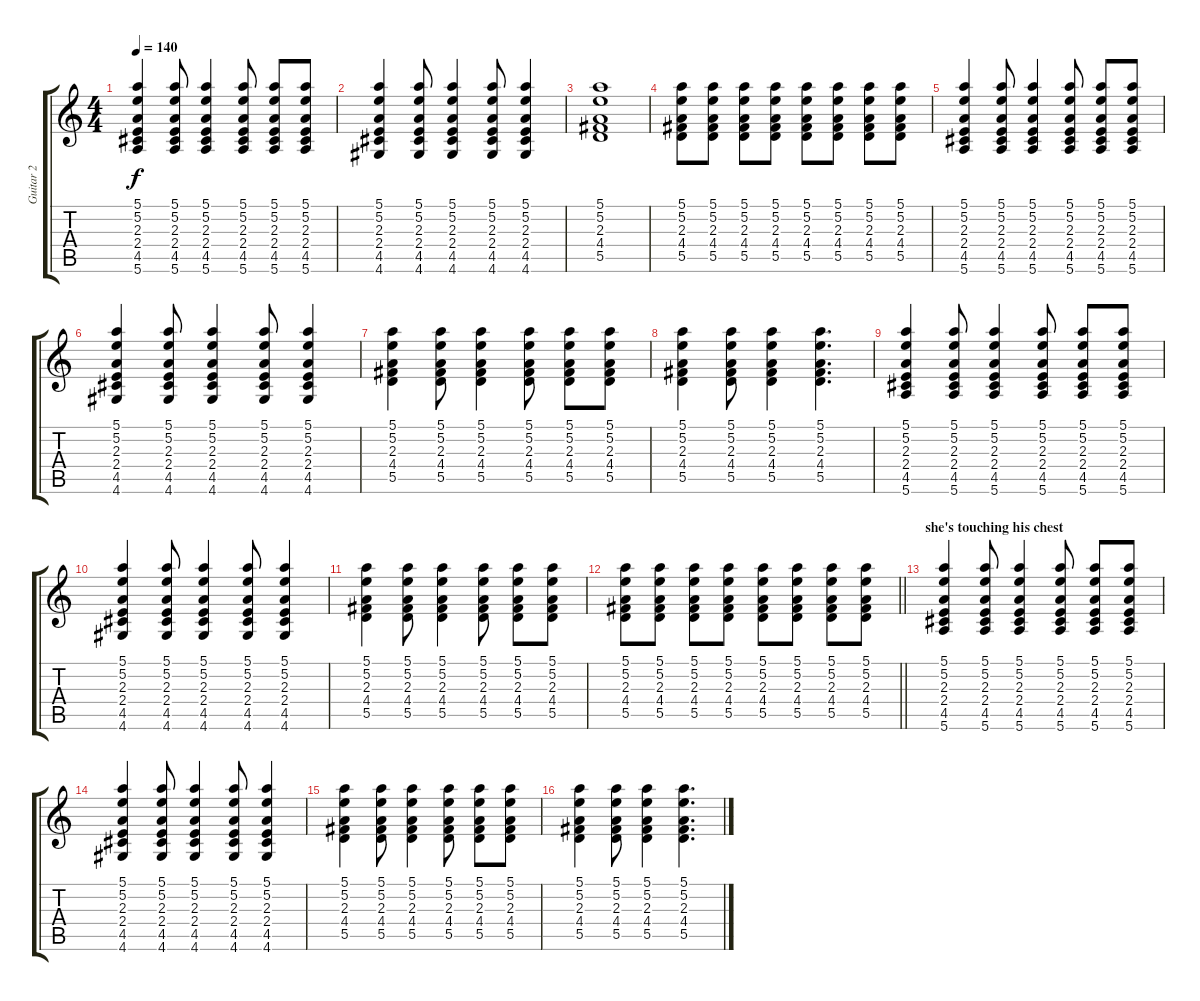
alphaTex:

\track ("Guitar 2" "Guitar 2") {instrument acousticguitarsteel}
\staff {score tabs}
\tuning (E4 B3 G3 D3 A2 E2) {hide}
\ts (4 4)
\tempo 140
\clef g2
\ks c
(5.1 5.2 2.3 2.4 4.5 5.6).4{dy f} (5.1 5.2 2.3 2.4 4.5 5.6).8 (5.1 5.2 2.3 2.4 4.5 5.6).4 (5.1 5.2 2.3 2.4 4.5 5.6).8 (5.1 5.2 2.3 2.4 4.5 5.6).8 (5.1 5.2 2.3 2.4 4.5 5.6).8 |
(5.1 5.2 2.3 2.4 4.5 4.6).4 (5.1 5.2 2.3 2.4 4.5 4.6).8 (5.1 5.2 2.3 2.4 4.5 4.6).4 (5.1 5.2 2.3 2.4 4.5 4.6).8 (5.1 5.2 2.3 2.4 4.5 4.6).4 |
(5.1 5.2 2.3 4.4 5.5).1 |
(5.1 5.2 2.3 4.4 5.5).8 (5.1 5.2 2.3 4.4 5.5).8 (5.1 5.2 2.3 4.4 5.5).8 (5.1 5.2 2.3 4.4 5.5).8 (5.1 5.2 2.3 4.4 5.5).8 (5.1 5.2 2.3 4.4 5.5).8 (5.1 5.2 2.3 4.4 5.5).8 (5.1 5.2 2.3 4.4 5.5).8 |
(5.1 5.2 2.3 2.4 4.5 5.6).4 (5.1 5.2 2.3 2.4 4.5 5.6).8 (5.1 5.2 2.3 2.4 4.5 5.6).4 (5.1 5.2 2.3 2.4 4.5 5.6).8 (5.1 5.2 2.3 2.4 4.5 5.6).8 (5.1 5.2 2.3 2.4 4.5 5.6).8 |
(5.1 5.2 2.3 2.4 4.5 4.6).4 (5.1 5.2 2.3 2.4 4.5 4.6).8 (5.1 5.2 2.3 2.4 4.5 4.6).4 (5.1 5.2 2.3 2.4 4.5 4.6).8 (5.1 5.2 2.3 2.4 4.5 4.6).4 |
(5.1 5.2 2.3 4.4 5.5).4 (5.1 5.2 2.3 4.4 5.5).8 (5.1 5.2 2.3 4.4 5.5).4 (5.1 5.2 2.3 4.4 5.5).8 (5.1 5.2 2.3 4.4 5.5).8 (5.1 5.2 2.3 4.4 5.5).8 |
(5.1 5.2 2.3 4.4 5.5).4 (5.1 5.2 2.3 4.4 5.5).8 (5.1 5.2 2.3 4.4 5.5).4 (5.1 5.2 2.3 4.4 5.5).4{d} |
(5.1 5.2 2.3 2.4 4.5 5.6).4 (5.1 5.2 2.3 2.4 4.5 5.6).8 (5.1 5.2 2.3 2.4 4.5 5.6).4 (5.1 5.2 2.3 2.4 4.5 5.6).8 (5.1 5.2 2.3 2.4 4.5 5.6).8 (5.1 5.2 2.3 2.4 4.5 5.6).8 |
(5.1 5.2 2.3 2.4 4.5 4.6).4 (5.1 5.2 2.3 2.4 4.5 4.6).8 (5.1 5.2 2.3 2.4 4.5 4.6).4 (5.1 5.2 2.3 2.4 4.5 4.6).8 (5.1 5.2 2.3 2.4 4.5 4.6).4 |
(5.1 5.2 2.3 4.4 5.5).4 (5.1 5.2 2.3 4.4 5.5).8 (5.1 5.2 2.3 4.4 5.5).4 (5.1 5.2 2.3 4.4 5.5).8 (5.1 5.2 2.3 4.4 5.5).8 (5.1 5.2 2.3 4.4 5.5).8 |
\barLineRight lightlight
(5.1 5.2 2.3 4.4 5.5).8 (5.1 5.2 2.3 4.4 5.5).8 (5.1 5.2 2.3 4.4 5.5).8 (5.1 5.2 2.3 4.4 5.5).8 (5.1 5.2 2.3 4.4 5.5).8 (5.1 5.2 2.3 4.4 5.5).8 (5.1 5.2 2.3 4.4 5.5).8 (5.1 5.2 2.3 4.4 5.5).8 |
\section ("" "she's touching his chest")
(5.1 5.2 2.3 2.4 4.5 5.6).4 (5.1 5.2 2.3 2.4 4.5 5.6).8 (5.1 5.2 2.3 2.4 4.5 5.6).4 (5.1 5.2 2.3 2.4 4.5 5.6).8 (5.1 5.2 2.3 2.4 4.5 5.6).8 (5.1 5.2 2.3 2.4 4.5 5.6).8 |
(5.1 5.2 2.3 2.4 4.5 4.6).4 (5.1 5.2 2.3 2.4 4.5 4.6).8 (5.1 5.2 2.3 2.4 4.5 4.6).4 (5.1 5.2 2.3 2.4 4.5 4.6).8 (5.1 5.2 2.3 2.4 4.5 4.6).4 |
(5.1 5.2 2.3 4.4 5.5).4 (5.1 5.2 2.3 4.4 5.5).8 (5.1 5.2 2.3 4.4 5.5).4 (5.1 5.2 2.3 4.4 5.5).8 (5.1 5.2 2.3 4.4 5.5).8 (5.1 5.2 2.3 4.4 5.5).8 |
(5.1 5.2 2.3 4.4 5.5).4 (5.1 5.2 2.3 4.4 5.5).8 (5.1 5.2 2.3 4.4 5.5).4 (5.1 5.2 2.3 4.4 5.5).4{d}
